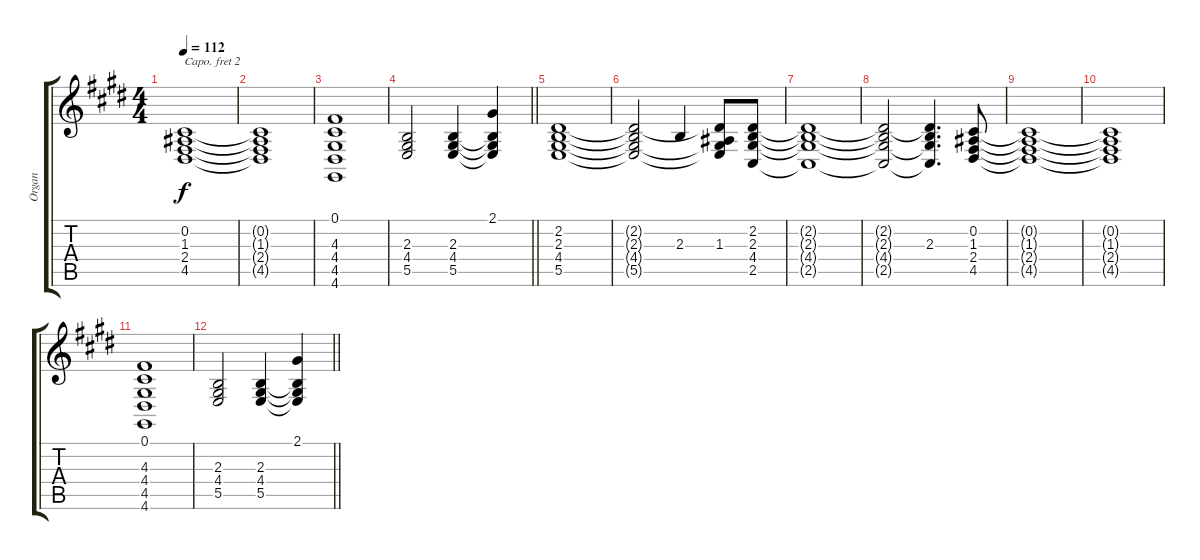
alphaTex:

\track ("Organ" "Organ") {instrument synthvoice bank 255}
\staff {score tabs}
\capo 2
\tuning (E4 B3 G3 D3 A2 D2) {hide}
\ts (4 4)
\tempo 112
\clef g2
\ks e
(0.2{t} 1.3{t} 2.4{t} 4.5{t}).1{dy f} |
(0.2{t} 1.3{t} 2.4{t} 4.5{t}).1 |
(0.1 4.3 4.4 4.5 4.6).1 |
\barLineRight lightlight
(2.3 4.4 5.5).2 (2.3 4.4 5.5).4 (2.1 2.3{t} 4.4{t} 5.5{t}).4 |
(2.2 2.3 4.4 5.5).1{volume 9} |
(2.2{t} 2.3{t} 4.4{t} 5.5{t}).2 2.3.4 (2.2{t} 1.3 4.4{t} 5.5{t}).8 (2.2 2.3 4.4 2.5).8 |
(2.2{t} 2.3{t} 4.4{t} 2.5{t}).1 |
(2.2{t} 2.3{t} 4.4{t} 2.5{t}).2 (2.2{t} 2.3 4.4{t} 2.5{t}).4{d} (0.2 1.3 2.4 4.5).8 |
(0.2{t} 1.3{t} 2.4{t} 4.5{t}).1 |
(0.2{t} 1.3{t} 2.4{t} 4.5{t}).1 |
(0.1 4.3 4.4 4.5 4.6).1 |
\barLineRight lightlight
(2.3 4.4 5.5).2 (2.3 4.4 5.5).4 (2.1 2.3{t} 4.4{t} 5.5{t}).4
